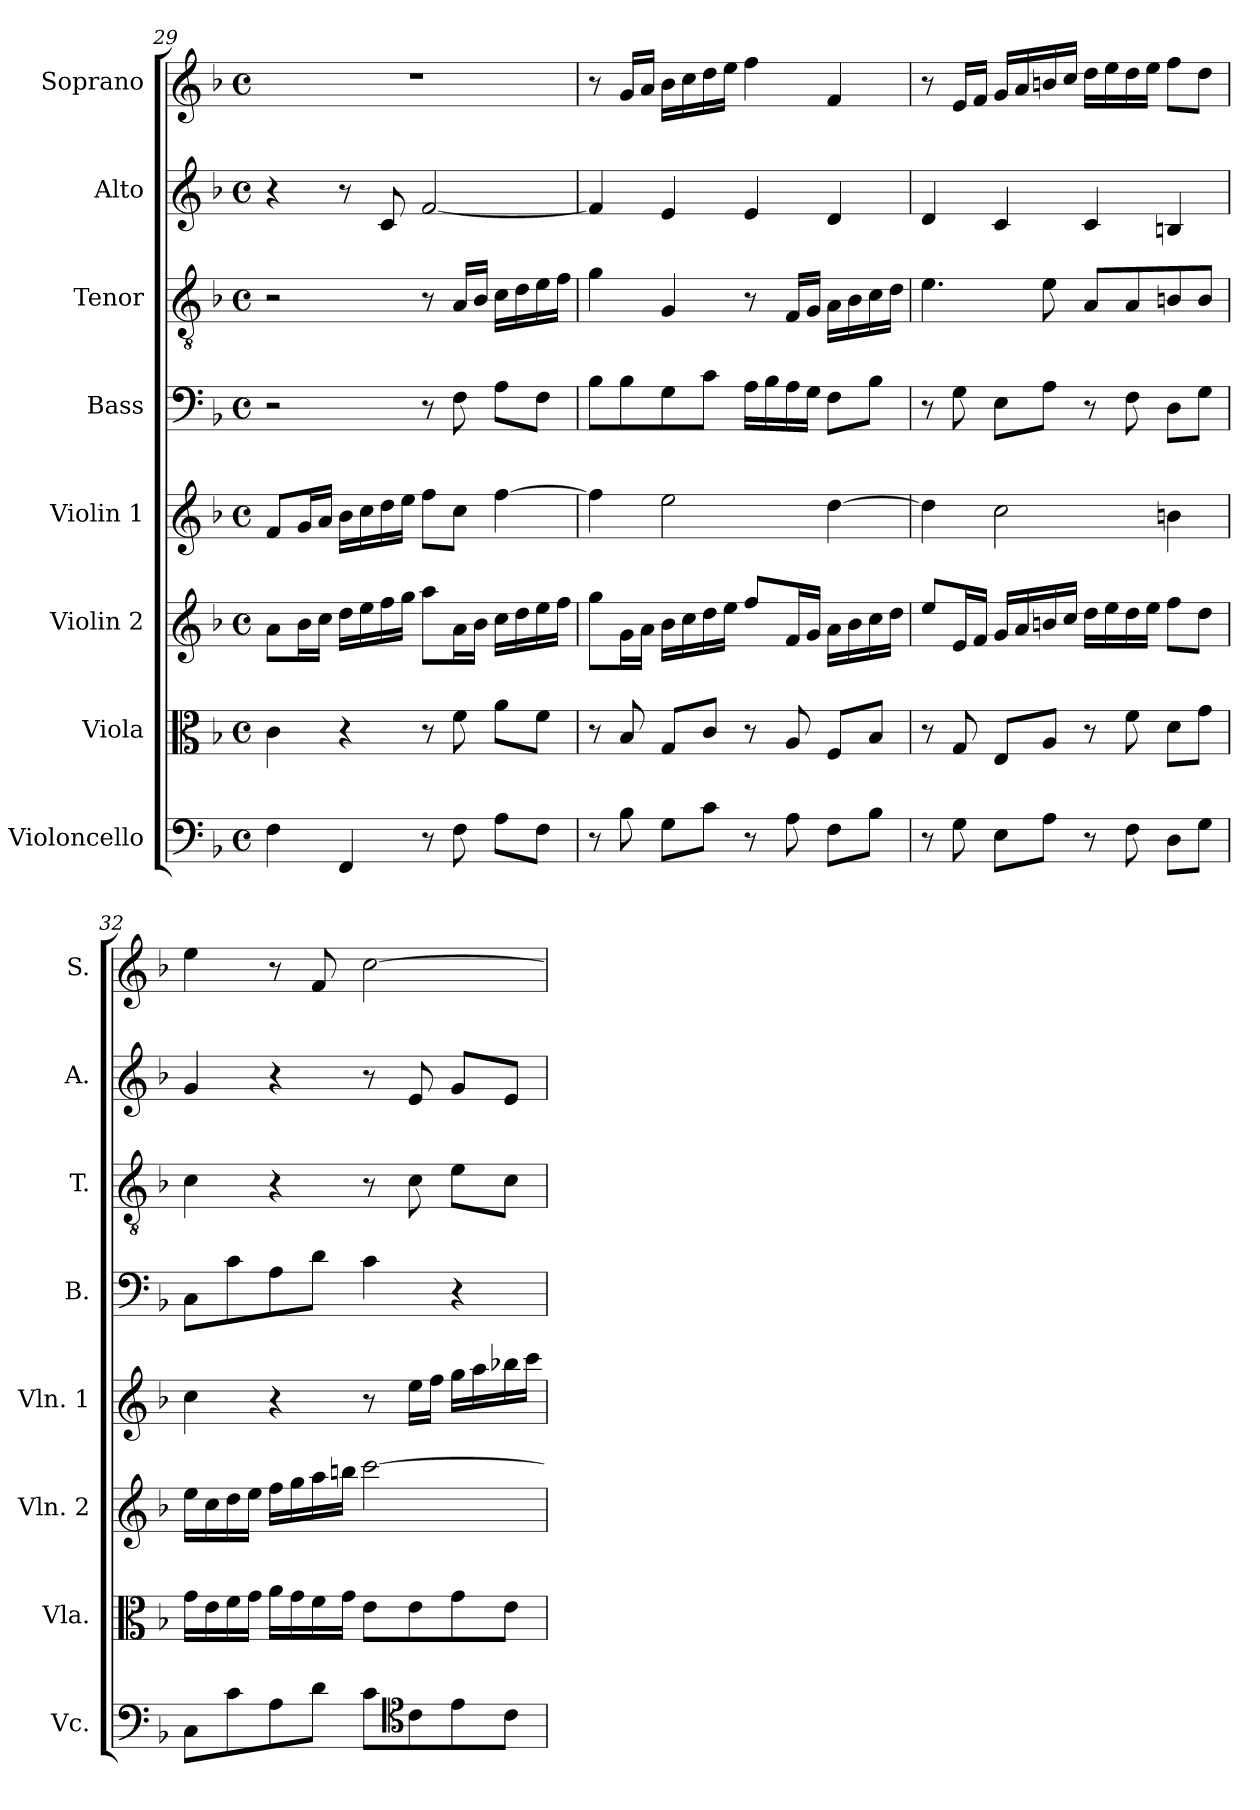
**kern	**kern	**kern	**kern	**kern	**kern	**kern	**kern
*part8	*part7	*part6	*part5	*part4	*part3	*part2	*part1
*staff8	*staff7	*staff6	*staff5	*staff4	*staff3	*staff2	*staff1
*I"Violoncello	*I"Viola	*I"Violin 2	*I"Violin 1	*I"Bass	*I"Tenor	*I"Alto	*I"Soprano
*I'Vc.	*I'Vla.	*I'Vln. 2	*I'Vln. 1	*I'B.	*I'T.	*I'A.	*I'S.
*clefF4	*clefC3	*clefG2	*clefG2	*clefF4	*clefGv2	*clefG2	*clefG2
*	*	*	*	*	*ITrd7c12	*	*
*k[b-]	*k[b-]	*k[b-]	*k[b-]	*k[b-]	*k[b-]	*k[b-]	*k[b-]
*F:	*F:	*F:	*F:	*F:	*F:	*F:	*F:
*M4/4	*M4/4	*M4/4	*M4/4	*M4/4	*M4/4	*M4/4	*M4/4
*met(c)	*met(c)	*met(c)	*met(c)	*met(c)	*met(c)	*met(c)	*met(c)
=29	=29	=29	=29	=29	=29	=29	=29
4Fi\	4ci\	8ai\L	8fi/L	2r	2r	4r	1r
.	.	16b-i\L	16gi/L	.	.	.	.
.	.	16cci\JJ	16ai/JJ	.	.	.	.
4FFi/	4r	16ddi\LL	16b-i\LL	.	.	8r	.
.	.	16eei\	16cci\	.	.	.	.
.	.	16ffi\	16ddi\	.	.	8ci/	.
.	.	16ggi\JJ	16eei\JJ	.	.	.	.
8r	8r	8aai\L	8ffi\L	8r	8r	[<2fi/	.
8Fi\	8fi\	16ai\L	8cci\J	8Fi\	16AAi/LL	.	.
.	.	16b-i\JJ	.	.	16BB-i/JJ	.	.
8Ai\L	8ai\L	16cci\LL	[>4ffi\	8Ai\L	16Ci\LL	.	.
.	.	16ddi\	.	.	16Di\	.	.
8Fi\J	8fi\J	16eei\	.	8Fi\J	16Ei\	.	.
.	.	16ffi\JJ	.	.	16Fi\JJ	.	.
!!LO:PB:g=z
=30	=30	=30	=30	=30	=30	=30	=30
8r	8r	8ggi\L	4ffi\]	8B-i\L	4Gi\	4fi/]	8r
8B-i\	8B-i/	16gi\L	.	8B-i\	.	.	16gi/LL
.	.	16ai\JJ	.	.	.	.	16ai/JJ
8Gi\L	8Gi/L	16b-i\LL	2eei\	8Gi\	4GGi/	4ei/	16b-i\LL
.	.	16cci\	.	.	.	.	16cci\
8ci\J	8ci/J	16ddi\	.	8ci\J	.	.	16ddi\
.	.	16eei\JJ	.	.	.	.	16eei\JJ
8r	8r	8ffi/L	.	16Ai\LL	8r	4ei/	4ffi\
.	.	.	.	16B-i\	.	.	.
8Ai\	8Ai/	16fi/L	.	16Ai\	16FFi/LL	.	.
.	.	16gi/JJ	.	16Gi\JJ	16GGi/JJ	.	.
8Fi\L	8Fi/L	16ai\LL	[>4ddi\	8Fi\L	16AAi\LL	4di/	4fi/
.	.	16b-i\	.	.	16BB-i\	.	.
8B-i\J	8B-i/J	16cci\	.	8B-i\J	16Ci\	.	.
.	.	16ddi\JJ	.	.	16Di\JJ	.	.
=31	=31	=31	=31	=31	=31	=31	=31
8r	8r	8eei/L	4ddi\]	8r	4.Ei\	4di/	8r
8Gi\	8Gi/	16ei/L	.	8Gi\	.	.	16ei/LL
.	.	16fi/JJ	.	.	.	.	16fi/JJ
8Ei\L	8Ei/L	16gi/LL	2cci\	8Ei\L	.	4ci/	16gi/LL
.	.	16ai/	.	.	.	.	16ai/
8Ai\J	8Ai/J	16bni/	.	8Ai\J	8Ei\	.	16bni/
.	.	16cci/JJ	.	.	.	.	16cci/JJ
8r	8r	16ddi\LL	.	8r	8AAi/L	4ci/	16ddi\LL
.	.	16eei\	.	.	.	.	16eei\
8Fi\	8fi\	16ddi\	.	8Fi\	8AAi/	.	16ddi\
.	.	16eei\JJ	.	.	.	.	16eei\JJ
8Di\L	8di\L	8ffi\L	4bni\	8Di\L	8BBni/	4Bni/	8ffi\L
8Gi\J	8gi\J	8ddi\J	.	8Gi\J	8BBi/J	.	8ddi\J
!!LO:PB:g=z
=32	=32	=32	=32	=32	=32	=32	=32
8Ci\L	16gi\LL	16eei\LL	4cci\	8Ci\L	4Ci\	4gi/	4eei\
.	16ei\	16cci\	.	.	.	.	.
8ci\	16fi\	16ddi\	.	8ci\	.	.	.
.	16gi\JJ	16eei\JJ	.	.	.	.	.
8Ai\	16ai\LL	16ffi\LL	4r	8Ai\	4r	4r	8r
.	16gi\	16ggi\	.	.	.	.	.
8di\J	16fi\	16aai\	.	8di\J	.	.	8fi/
.	16gi\JJ	16bbni\JJ	.	.	.	.	.
8ci\L	8ei\L	[>2ccci\	8r	4ci\	8r	8r	[>2cci\
*clefC4	*	*	*	*	*	*	*
8ci\	8ei\	.	16eei\LL	.	8Ci\	8ei/	.
.	.	.	16ffi\JJ	.	.	.	.
8ei\	8gi\	.	16ggi\LL	4r	8Ei\L	8gi/L	.
.	.	.	16aai\	.	.	.	.
8ci\J	8ei\J	.	16bb-Xi\	.	8Ci\J	8ei/J	.
.	.	.	16ccci\JJ	.	.	.	.
=	=	=	=	=	=	=	=
*-	*-	*-	*-	*-	*-	*-	*-
